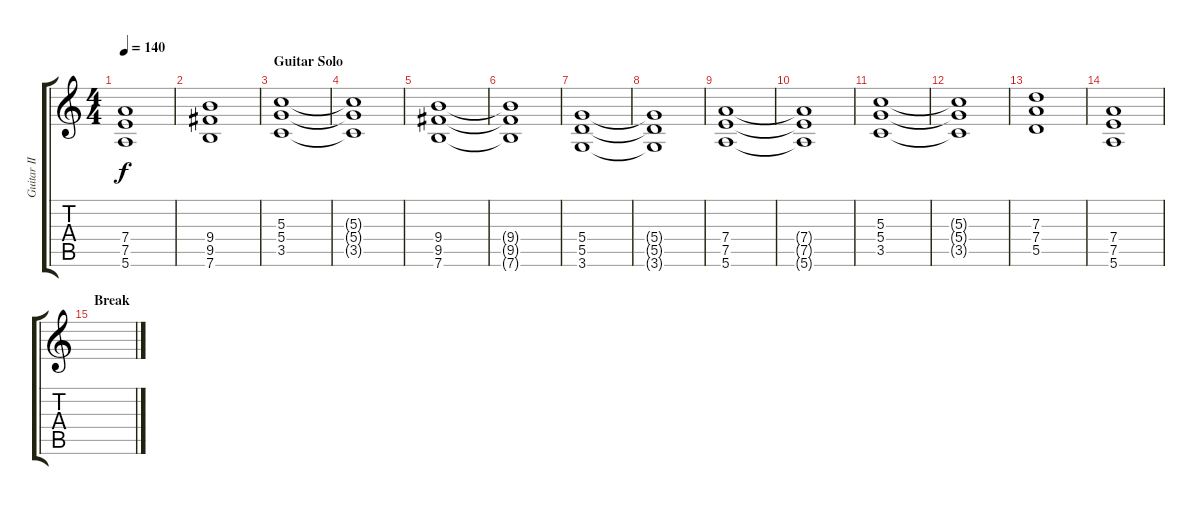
\track ("Guitar II" "Guitar II") {instrument distortionguitar}
\staff {score tabs}
\tuning (E4 B3 G3 D3 A2 E2) {hide}
\ts (4 4)
\tempo 140
\clef g2
\ks c
(7.4 7.5 5.6).1{dy f} |
(9.4 9.5 7.6).1 |
\section ("" "Guitar Solo")
(5.3 5.4 3.5).1 |
(5.3{t} 5.4{t} 3.5{t}).1 |
(9.4 9.5 7.6).1 |
(9.4{t} 9.5{t} 7.6{t}).1 |
(5.4 5.5 3.6).1 |
(5.4{t} 5.5{t} 3.6{t}).1 |
(7.4 7.5 5.6).1 |
(7.4{t} 7.5{t} 5.6{t}).1 |
(5.3 5.4 3.5).1 |
(5.3{t} 5.4{t} 3.5{t}).1 |
(7.3 7.4 5.5).1 |
(7.4 7.5 5.6).1 |
\section ("" "Break")
